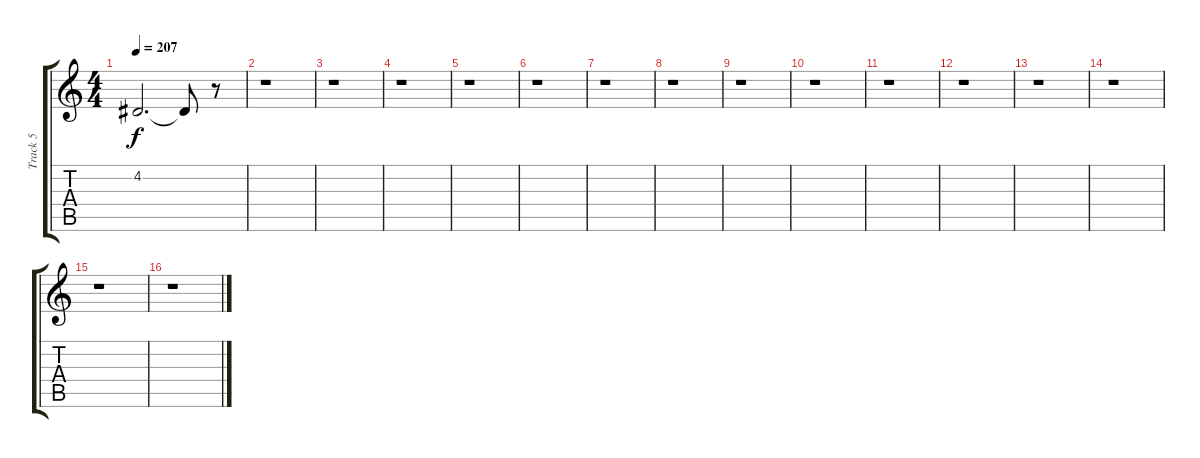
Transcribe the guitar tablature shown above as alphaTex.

\track ("Track 5" "Track 5") {instrument tubularbells}
\staff {score tabs}
\tuning (E4 B3 G3 D3 A2 E2) {hide}
\ts (4 4)
\tempo 207
\clef g2
\ks c
4.2{t}.2{d dy f} 4.2{t}.8 r.8 |
r.1 |
r.1 |
r.1 |
r.1 |
r.1 |
r.1 |
r.1 |
r.1 |
r.1 |
r.1 |
r.1 |
r.1 |
r.1 |
r.1 |
r.1
